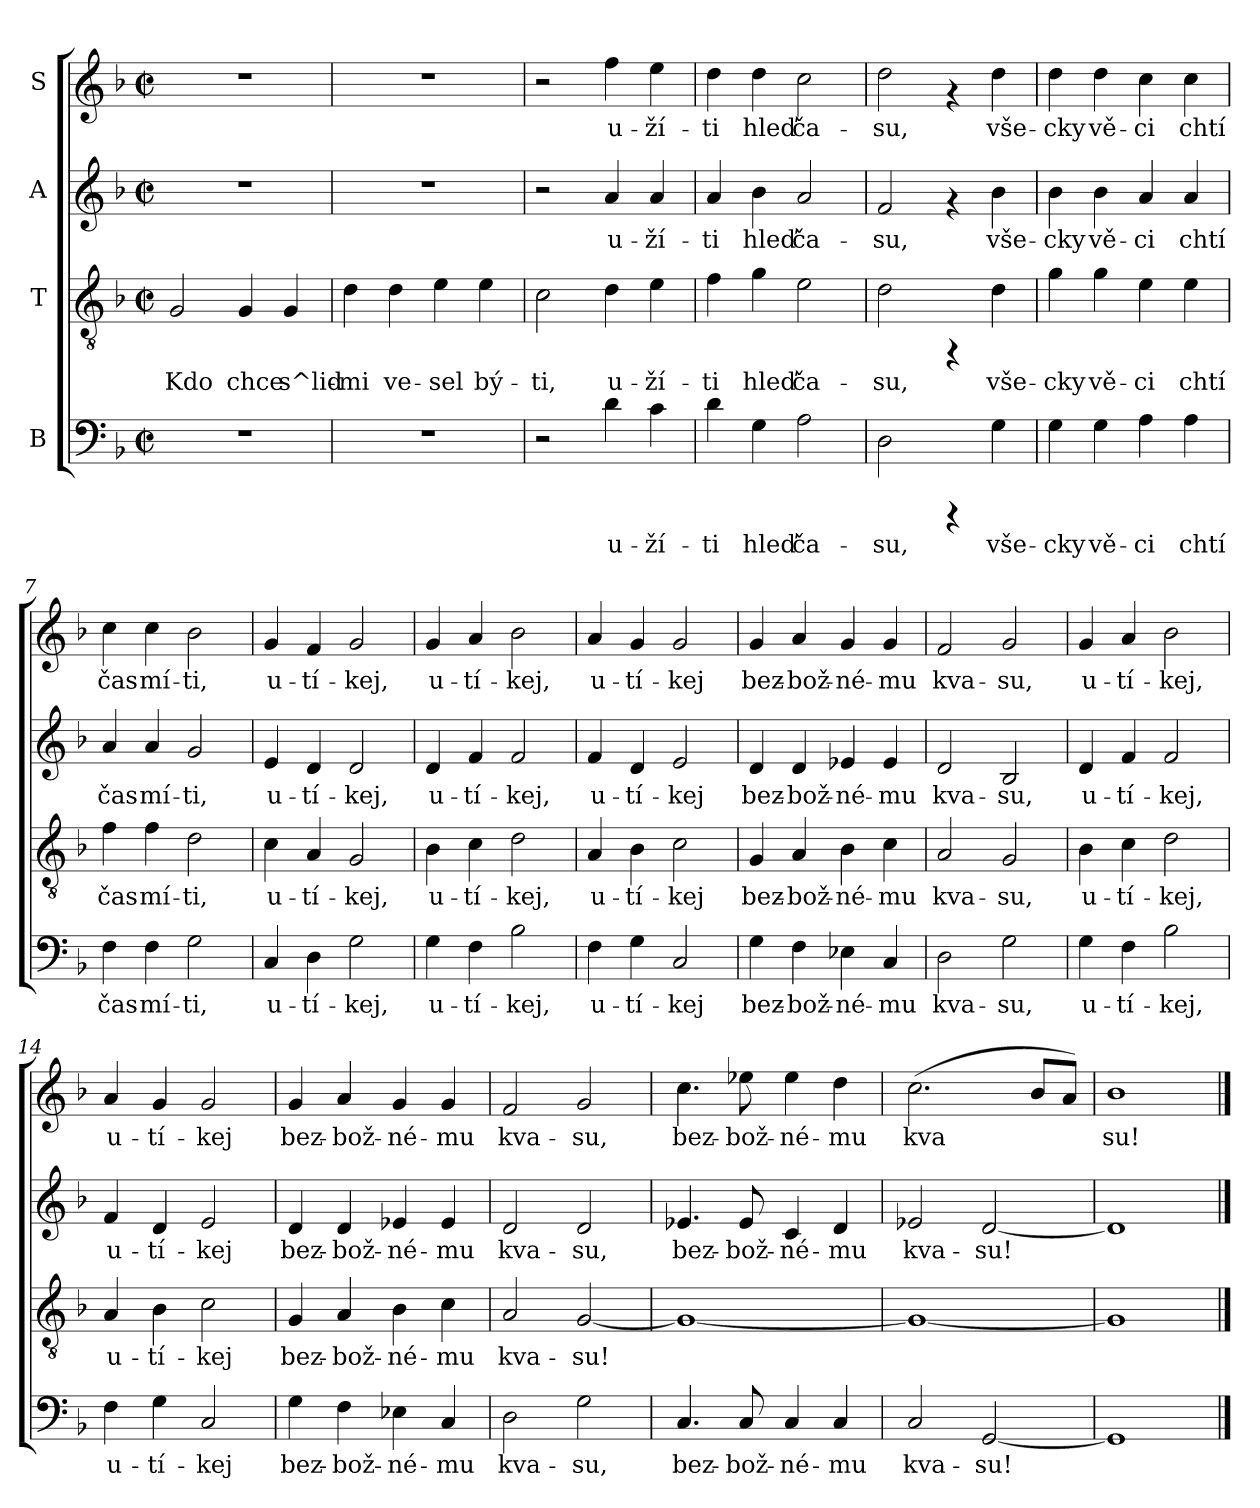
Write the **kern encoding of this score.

**kern	**text	**kern	**text	**kern	**text	**kern	**text
*part4	*part4	*part3	*part3	*part2	*part2	*part1	*part1
*staff4	*staff4	*staff3	*staff3	*staff2	*staff2	*staff1	*staff1
*I"B	*	*I"T	*	*I"A	*	*I"S	*
!!LO:PB:g=z
*stria5	*	*stria5	*	*stria5	*	*stria5	*
*clefF4	*	*clefGv2	*	*clefG2	*	*clefG2	*
*k[b-]	*	*k[b-]	*	*k[b-]	*	*k[b-]	*
*F:	*	*F:	*	*F:	*	*F:	*
*M2/2	*	*M2/2	*	*M2/2	*	*M2/2	*
*met(c|)	*	*met(c|)	*	*met(c|)	*	*met(c|)	*
=1	=1	=1	=1	=1	=1	=1	=1
!	!	!	!LO:LY:b:cj	!	!	!	!
1r	.	2G/	Kdo	1r	.	1r	.
!	!	!	!LO:LY:b:cj	!	!	!	!
.	.	4G/	chce	.	.	.	.
!	!	!	!LO:LY:b:cj	!	!	!	!
.	.	4G/	s^lid-	.	.	.	.
=2	=2	=2	=2	=2	=2	=2	=2
!	!	!	!LO:LY:b:cj	!	!	!	!
1r	.	4d\	-mi	1r	.	1r	.
!	!	!	!LO:LY:b:cj	!	!	!	!
.	.	4d\	ve-	.	.	.	.
!	!	!	!LO:LY:b:cj	!	!	!	!
.	.	4e\	-sel	.	.	.	.
!	!	!	!LO:LY:b:cj	!	!	!	!
.	.	4e\	bý-	.	.	.	.
=3	=3	=3	=3	=3	=3	=3	=3
!	!	!	!LO:LY:b:cj	!	!	!	!
2r	.	2c\	-ti,	2r	.	2r	.
!	!LO:LY:b:cj	!	!LO:LY:b:cj	!	!LO:LY:b:cj	!	!LO:LY:b:cj
4d\	u-	4d\	u-	4a/	u-	4ff\	u-
!	!LO:LY:b:cj	!	!LO:LY:b:cj	!	!LO:LY:b:cj	!	!LO:LY:b:cj
4c\	-ží-	4e\	-ží-	4a/	-ží-	4ee\	-ží-
=4	=4	=4	=4	=4	=4	=4	=4
!	!LO:LY:b:cj	!	!LO:LY:b:cj	!	!LO:LY:b:cj	!	!LO:LY:b:cj
4d\	-ti	4f\	-ti	4a/	-ti	4dd\	-ti
!	!LO:LY:b:cj	!	!LO:LY:b:cj	!	!LO:LY:b:cj	!	!LO:LY:b:cj
4G\	hleď	4g\	hleď	4b-\	hleď	4dd\	hleď
!	!LO:LY:b:cj	!	!LO:LY:b:cj	!	!LO:LY:b:cj	!	!LO:LY:b:cj
2A\	ča-	2e\	ča-	2a/	ča-	2cc\	ča-
=5	=5	=5	=5	=5	=5	=5	=5
!	!LO:LY:b:cj	!	!LO:LY:b:cj	!	!LO:LY:b:cj	!	!LO:LY:b:cj
2D\	-su,	2d\	-su,	2f/	-su,	2dd\	-su,
4rCCC	.	4rFF	.	4rf	.	4rf	.
!	!LO:LY:b:cj	!	!LO:LY:b:cj	!	!LO:LY:b:cj	!	!LO:LY:b:cj
4G\	vše-	4d\	vše-	4b-\	vše-	4dd\	vše-
=6	=6	=6	=6	=6	=6	=6	=6
!	!LO:LY:b:cj	!	!LO:LY:b:cj	!	!LO:LY:b:cj	!	!LO:LY:b:cj
4G\	-cky	4g\	-cky	4b-\	-cky	4dd\	-cky
!	!LO:LY:b:cj	!	!LO:LY:b:cj	!	!LO:LY:b:cj	!	!LO:LY:b:cj
4G\	vě-	4g\	vě-	4b-\	vě-	4dd\	vě-
!	!LO:LY:b:cj	!	!LO:LY:b:cj	!	!LO:LY:b:cj	!	!LO:LY:b:cj
4A\	-ci	4e\	-ci	4a/	-ci	4cc\	-ci
!	!LO:LY:b:cj	!	!LO:LY:b:cj	!	!LO:LY:b:cj	!	!LO:LY:b:cj
4A\	chtí	4e\	chtí	4a/	chtí	4cc\	chtí
!!LO:LB:g=z
=7	=7	=7	=7	=7	=7	=7	=7
!	!LO:LY:b:cj	!	!LO:LY:b:cj	!	!LO:LY:b:cj	!	!LO:LY:b:cj
4F\	čas	4f\	čas	4a/	čas	4cc\	čas
!	!LO:LY:b:cj	!	!LO:LY:b:cj	!	!LO:LY:b:cj	!	!LO:LY:b:cj
4F\	mí-	4f\	mí-	4a/	mí-	4cc\	mí-
!	!LO:LY:b:cj	!	!LO:LY:b:cj	!	!LO:LY:b:cj	!	!LO:LY:b:cj
2G\	-ti,	2d\	-ti,	2g/	-ti,	2b-\	-ti,
=8	=8	=8	=8	=8	=8	=8	=8
!	!LO:LY:b:cj	!	!LO:LY:b:cj	!	!LO:LY:b:cj	!	!LO:LY:b:cj
4C/	u-	4c\	u-	4e/	u-	4g/	u-
!	!LO:LY:b:cj	!	!LO:LY:b:cj	!	!LO:LY:b:cj	!	!LO:LY:b:cj
4D\	-tí-	4A/	-tí-	4d/	-tí-	4f/	-tí-
!	!LO:LY:b:cj	!	!LO:LY:b:cj	!	!LO:LY:b:cj	!	!LO:LY:b:cj
2G\	-kej,	2G/	-kej,	2d/	-kej,	2g/	-kej,
=9	=9	=9	=9	=9	=9	=9	=9
!	!LO:LY:b:cj	!	!LO:LY:b:cj	!	!LO:LY:b:cj	!	!LO:LY:b:cj
4G\	u-	4B-\	u-	4d/	u-	4g/	u-
!	!LO:LY:b:cj	!	!LO:LY:b:cj	!	!LO:LY:b:cj	!	!LO:LY:b:cj
4F\	-tí-	4c\	-tí-	4f/	-tí-	4a/	-tí-
!	!LO:LY:b:cj	!	!LO:LY:b:cj	!	!LO:LY:b:cj	!	!LO:LY:b:cj
2B-\	-kej,	2d\	-kej,	2f/	-kej,	2b-\	-kej,
=10	=10	=10	=10	=10	=10	=10	=10
!	!LO:LY:b:cj	!	!LO:LY:b:cj	!	!LO:LY:b:cj	!	!LO:LY:b:cj
4F\	u-	4A/	u-	4f/	u-	4a/	u-
!	!LO:LY:b:cj	!	!LO:LY:b:cj	!	!LO:LY:b:cj	!	!LO:LY:b:cj
4G\	-tí-	4B-\	-tí-	4d/	-tí-	4g/	-tí-
!	!LO:LY:b:cj	!	!LO:LY:b:cj	!	!LO:LY:b:cj	!	!LO:LY:b:cj
2C/	-kej	2c\	-kej	2e/	-kej	2g/	-kej
=11	=11	=11	=11	=11	=11	=11	=11
!	!LO:LY:b:cj	!	!LO:LY:b:cj	!	!LO:LY:b:cj	!	!LO:LY:b:cj
4G\	bez-	4G/	bez-	4d/	bez-	4g/	bez-
!	!LO:LY:b:cj	!	!LO:LY:b:cj	!	!LO:LY:b:cj	!	!LO:LY:b:cj
4F\	-bož-	4A/	-bož-	4d/	-bož-	4a/	-bož-
!	!LO:LY:b:cj	!	!LO:LY:b:cj	!	!LO:LY:b:cj	!	!LO:LY:b:cj
4E-X\	-né-	4B-\	-né-	4e-X/	-né-	4g/	-né-
!	!LO:LY:b:cj	!	!LO:LY:b:cj	!	!LO:LY:b:cj	!	!LO:LY:b:cj
4C/	-mu	4c\	-mu	4e-/	-mu	4g/	-mu
=12	=12	=12	=12	=12	=12	=12	=12
!	!LO:LY:b:cj	!	!LO:LY:b:cj	!	!LO:LY:b:cj	!	!LO:LY:b:cj
2D\	kva-	2A/	kva-	2d/	kva-	2f/	kva-
!	!LO:LY:b:cj	!	!LO:LY:b:cj	!	!LO:LY:b:cj	!	!LO:LY:b:cj
2G\	-su,	2G/	-su,	2B-/	-su,	2g/	-su,
!!LO:LB:g=z
=13	=13	=13	=13	=13	=13	=13	=13
!	!LO:LY:b:cj	!	!LO:LY:b:cj	!	!LO:LY:b:cj	!	!LO:LY:b:cj
4G\	u-	4B-\	u-	4d/	u-	4g/	u-
!	!LO:LY:b:cj	!	!LO:LY:b:cj	!	!LO:LY:b:cj	!	!LO:LY:b:cj
4F\	-tí-	4c\	-tí-	4f/	-tí-	4a/	-tí-
!	!LO:LY:b:cj	!	!LO:LY:b:cj	!	!LO:LY:b:cj	!	!LO:LY:b:cj
2B-\	-kej,	2d\	-kej,	2f/	-kej,	2b-\	-kej,
=14	=14	=14	=14	=14	=14	=14	=14
!	!LO:LY:b:cj	!	!LO:LY:b:cj	!	!LO:LY:b:cj	!	!LO:LY:b:cj
4F\	u-	4A/	u-	4f/	u-	4a/	u-
!	!LO:LY:b:cj	!	!LO:LY:b:cj	!	!LO:LY:b:cj	!	!LO:LY:b:cj
4G\	-tí-	4B-\	-tí-	4d/	-tí-	4g/	-tí-
!	!LO:LY:b:cj	!	!LO:LY:b:cj	!	!LO:LY:b:cj	!	!LO:LY:b:cj
2C/	-kej	2c\	-kej	2e/	-kej	2g/	-kej
=15	=15	=15	=15	=15	=15	=15	=15
!	!LO:LY:b:cj	!	!LO:LY:b:cj	!	!LO:LY:b:cj	!	!LO:LY:b:cj
4G\	bez-	4G/	bez-	4d/	bez-	4g/	bez-
!	!LO:LY:b:cj	!	!LO:LY:b:cj	!	!LO:LY:b:cj	!	!LO:LY:b:cj
4F\	-bož-	4A/	-bož-	4d/	-bož-	4a/	-bož-
!	!LO:LY:b:cj	!	!LO:LY:b:cj	!	!LO:LY:b:cj	!	!LO:LY:b:cj
4E-X\	-né-	4B-\	-né-	4e-X/	-né-	4g/	-né-
!	!LO:LY:b:cj	!	!LO:LY:b:cj	!	!LO:LY:b:cj	!	!LO:LY:b:cj
4C/	-mu	4c\	-mu	4e-/	-mu	4g/	-mu
=16	=16	=16	=16	=16	=16	=16	=16
!	!LO:LY:b:cj	!	!LO:LY:b:cj	!	!LO:LY:b:cj	!	!LO:LY:b:cj
2D\	kva-	2A/	kva-	2d/	kva-	2f/	kva-
!	!LO:LY:b:cj	!	!LO:LY:b:cj	!	!LO:LY:b:cj	!	!LO:LY:b:cj
2G\	-su,	[<2G/	-su!	2d/	-su,	2g/	-su,
=17	=17	=17	=17	=17	=17	=17	=17
!	!LO:LY:b:cj	!	!LO:LY:b:cj	!	!LO:LY:b:cj	!	!LO:LY:b:cj
4.C/	bez-	1G_<	.	4.e-X/	bez-	4.cc\	bez-
!	!LO:LY:b:cj	!	!	!	!LO:LY:b:cj	!	!LO:LY:b:cj
8C/	-bož-	.	.	8e-/	-bož-	8ee-X\	-bož-
!	!LO:LY:b:cj	!	!	!	!LO:LY:b:cj	!	!LO:LY:b:cj
4C/	-né-	.	.	4c/	-né-	4ee-\	-né-
!	!LO:LY:b:cj	!	!	!	!LO:LY:b:cj	!	!LO:LY:b:cj
4C/	-mu	.	.	4d/	-mu	4dd\	-mu
=18	=18	=18	=18	=18	=18	=18	=18
!	!LO:LY:b:cj	!	!LO:LY:b:cj	!	!LO:LY:b:cj	!	!LO:LY:b:cj
2C/	kva-	1G_<	.	2e-X/	kva-	(<2.cc\	kva-
!	!LO:LY:b:cj	!	!	!	!LO:LY:b:cj	!	!
[<2GG/	-su!	.	.	[<2d/	-su!	.	.
!	!	!	!	!	!	!	!LO:LY:b:cj
.	.	.	.	.	.	8b-/L	--
!	!	!	!	!	!	!	!LO:LY:b:cj
.	.	.	.	.	.	8a/J)	--
=19	=19	=19	=19	=19	=19	=19	=19
!	!LO:LY:b:cj	!	!LO:LY:b:cj	!	!LO:LY:b:cj	!	!LO:LY:b:cj
1GG]	.	1G]	.	1d]	.	1b-	-su!
==	==	==	==	==	==	==	==
*-	*-	*-	*-	*-	*-	*-	*-
